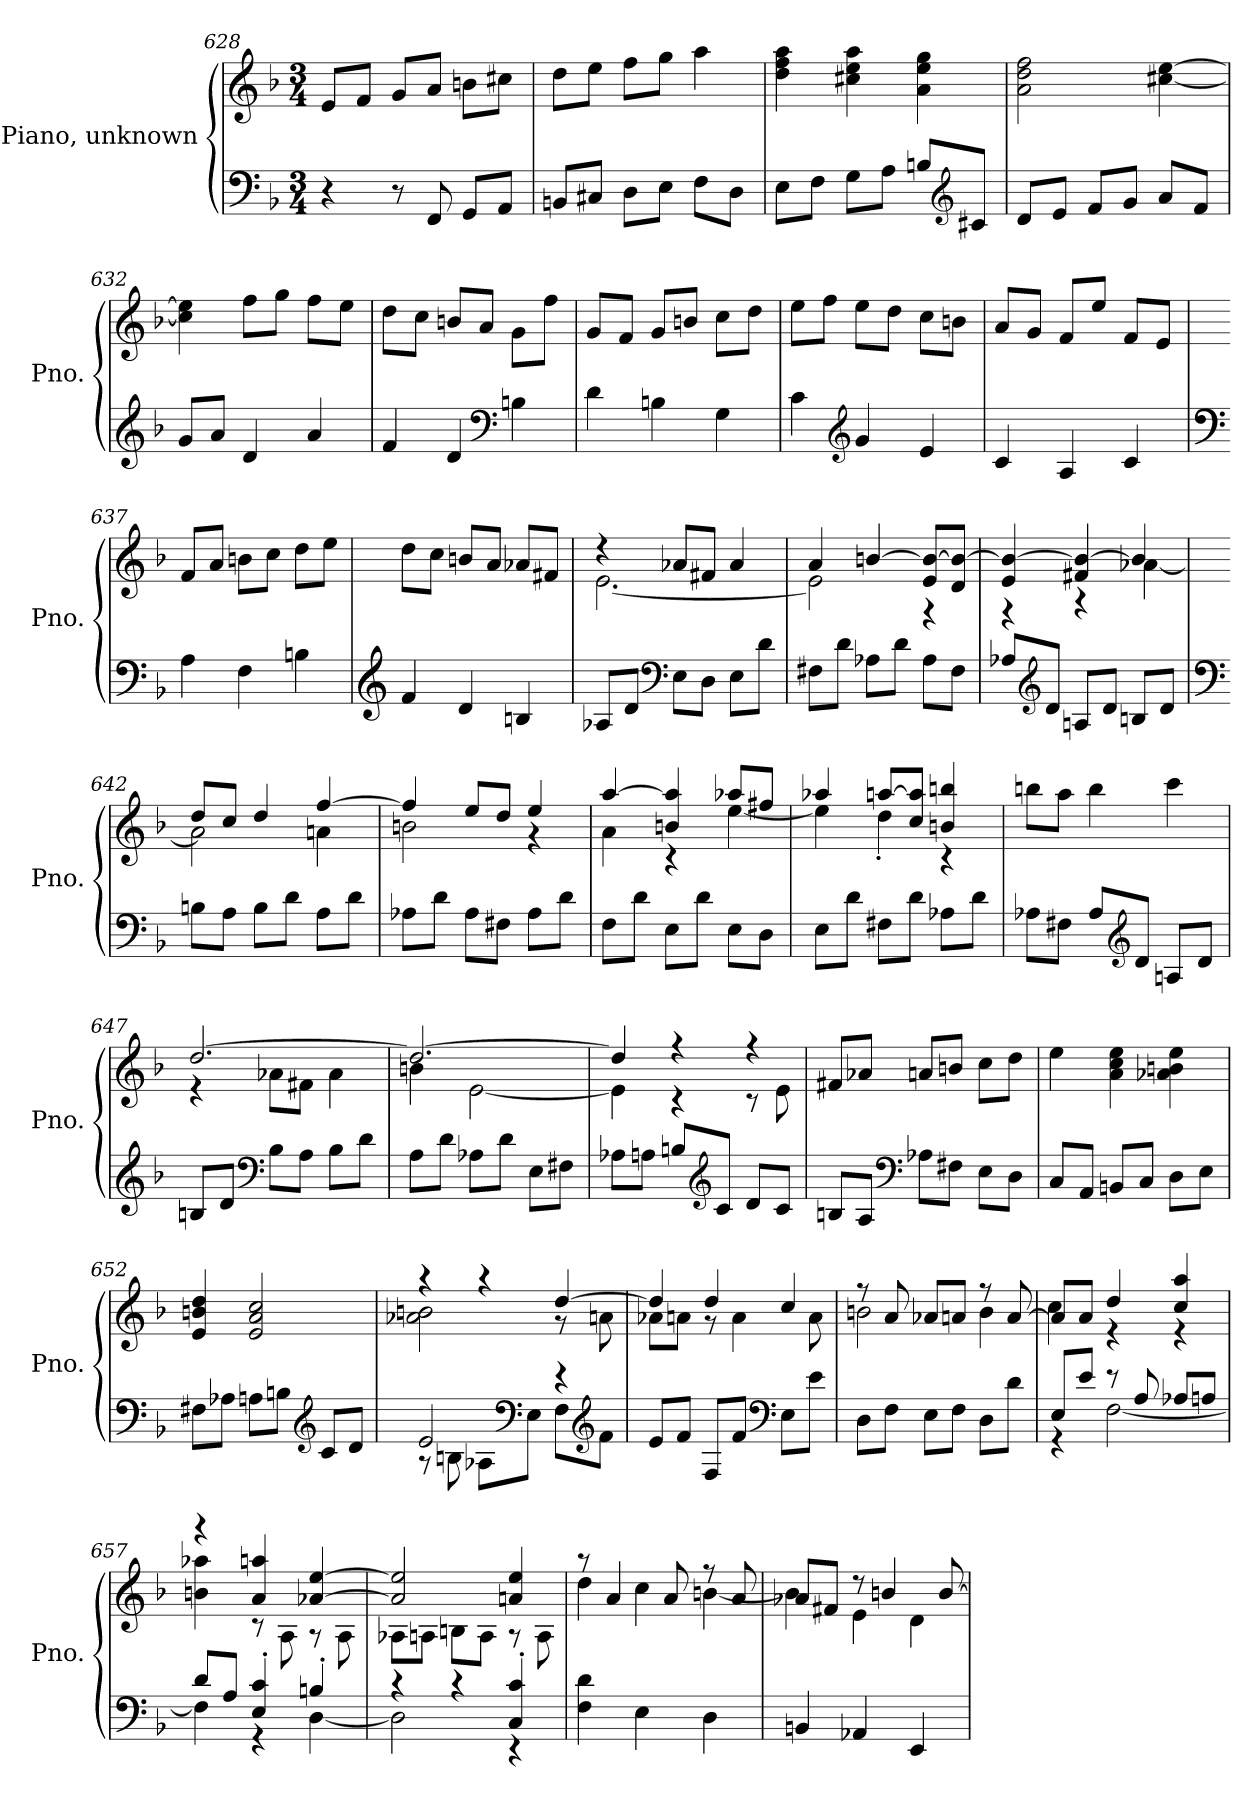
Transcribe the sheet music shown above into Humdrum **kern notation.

**kern	**kern
*part1	*part1
*staff2	*staff1
*I"Piano, unknown	*
*I'Pno.	*
!!LO:LB:g=z
*clefF4	*clefG2
*k[b-]	*k[b-]
*M3/4	*M3/4
=628	=628
4r	8e/L
.	8f/J
8r	8g/L
8FF/	8a/J
8GG/L	8bn\L
8AA/J	8cc#X\J
=629	=629
8BBn/L	8dd\L
8C#X/J	8ee\J
8D\L	8ff\L
8E\J	8gg\J
8F\L	4aa\
8D\J	.
=630	=630
8E\L	4dd\ 4ff\ 4aa\
8F\J	.
8G\L	4cc#X\ 4ee\ 4aa\
8A\J	.
8Bn/L	4a\ 4ee\ 4gg\
*clefG2	*
8c#X/J	.
=631	=631
8d/L	2a\ 2dd\ 2ff\
8e/J	.
8f/L	.
8g/J	.
8a/L	[4cc#X\ [4ee\
8f/J	.
=632	=632
8g/L	4cc#\] 4ee\]
8a/J	.
4d/	8ff\L
.	8gg\J
4a/	8ff\L
.	8ee\J
!!LO:LB:g=z
=633	=633
4f/	8dd\L
.	8cc\J
4d/	8bn/L
.	8a/J
*clefF4	*
4Bn\	8g\L
.	8ff\J
=634	=634
4d\	8g/L
.	8f/J
4Bn\	8g/L
.	8bn/J
4G\	8cc\L
.	8dd\J
=635	=635
4c\	8ee\L
.	8ff\J
*clefG2	*
4g/	8ee\L
.	8dd\J
4e/	8cc\L
.	8bn\J
=636	=636
4c/	8a/L
.	8g/J
4A/	8f/L
.	8ee/J
4c/	8f/L
.	8e/J
=637	=637
*clefF4	*
4A\	8f/L
.	8a/J
4F\	8bn\L
.	8cc\J
4Bn\	8dd\L
.	8ee\J
!!LO:LB:g=z
=638	=638
*clefG2	*
4f/	8dd\L
.	8cc\J
4d/	8bn/L
.	8a/J
4Bn/	8a-X/L
.	8f#X/J
=639	=639
*	*^
8A-X/L	4r	[2.e\
8d/J	.	.
*clefF4	*	*
8E\L	8a-X/L	.
8D\J	8f#X/J	.
8E\L	4a-/	.
8d\J	.	.
=640	=640	=640
8F#X\L	4a/	2e\]
8d\J	.	.
8A-X\L	[4bn/	.
8d\J	.	.
8A-\L	8e/ 8b/_L	4r
8F#\J	8d/ 8b/_J	.
=641	=641	=641
8A-X/L	4e/ 4b/_	4r
*clefG2	*	*
8d/J	.	.
8An/L	4f#X/ 4b/_	4r
8d/J	.	.
8Bn/L	4b/]	[4a-X\
8d/J	.	.
=642	=642	=642
*clefF4	*	*
8Bn\L	8dd/L	2a-\]
8A\J	8cc/J	.
8B\L	4dd/	.
8d\J	.	.
8A\L	[4ff/	4an\
8d\J	.	.
!!LO:LB:g=z	!!
=643	=643	=643
8A-X\L	4ff/]	2bn\
8d\J	.	.
8A-\L	8ee/L	.
8F#X\J	8dd/J	.
8A-\L	4ee/	4r
8d\J	.	.
=644	=644	=644
8F\L	[4aa/	4a\
8d\J	.	.
8E\L	4bn/ 4aa/]	4r
8d\J	.	.
8E\L	8aa-X/L	[4ee\
8D\J	8ff#X/J	.
=645	=645	=645
8E\L	4aa-X/	4ee\]
8d\J	.	.
8F#X\L	[8aan/L	4dd'\
8d\J	8cc/ 8aa/]J	.
8A-X\L	4bn/ 4bbn/	4r
8d\J	.	.
*	*v	*v
=646	=646
8A-X\L	8bbn\L
8F#X\J	8aa\J
8A-/L	4bb\
*clefG2	*
8d/J	.
8An/L	4ccc\
8d/J	.
=647	=647
*	*^
8Bn/L	[2.dd/	4r
8d/J	.	.
*clefF4	*	*
8B\L	.	8a-X\L
8A\J	.	8f#X\J
8B\L	.	4a-\
8d\J	.	.
!!LO:LB:g=z	!!
=648	=648	=648
8A\L	2.dd/_	4bn\
8d\J	.	.
8A-X\L	.	[2e\
8d\J	.	.
8E\L	.	.
8F#X\J	.	.
=649	=649	=649
8A-X\L	4dd/]	4e\]
8An\J	.	.
8Bn/L	4r	4r
*clefG2	*	*
8c/J	.	.
8d/L	4r	8r
8c/J	.	8e\
*	*v	*v
=650	=650
8Bn/L	8f#X/L
8A/J	8a-X/J
*clefF4	*
8A-X\L	8an/L
8F#X\J	8bn/J
8E\L	8cc\L
8D\J	8dd\J
=651	=651
8C/L	4ee\
8AA/J	.
8BBn/L	4a\ 4cc\ 4ee\
8C/J	.
8D\L	4a-X\ 4bn\ 4ee\
8E\J	.
!!LO:PB:g=z
=652	=652
8F#X\L	4e/ 4bn/ 4dd/
8A-X\J	.
8An\L	2e/ 2a/ 2cc/
8Bn\J	.
*clefG2	*
8c/L	.
8d/J	.
=653	=653
*^	*^
2e/	8r	4r	2a-X\ 2bn\
.	8Bn\	.	.
.	8A-X\L	4r	.
*clefF4	*	*	*
.	8E\J	.	.
4r	8F\L	[4dd/	8r
*clefG2	*	*	*
.	8f\J	.	8an\
*v	*v	*	*
=654	=654	=654
8e/L	4dd/]	8a-X\L
8f/J	.	8an\J
8F/L	4dd/	8r
8f/J	.	4a\
*clefF4	*	*
8E\L	4cc/	.
8e\J	.	8a\
=655	=655	=655
8D\L	8r	2bn\
8F\J	8a/	.
8E\L	8a-X/L	.
8F\J	8an/J	.
8D\L	8r	4b\
8d\J	[8a/	.
!!LO:LB:g=z	!!
=656	=656	=656
*^	*	*
8E/L	4r	8a/L]	4cc\
8e/J	.	8a/J	.
8r	[2F\	4dd/	4r
8A/	.	.	.
8A-X/L	.	4cc/ 4aa/	4r
8An/J	.	.	.
=657	=657	=657	=657
8d/L	4F\]	4r	4bn\ 4aa-X\
8A/J	.	.	.
4E/' 4c/'	4r	4a/ 4aan/	8r
.	.	.	8A\
4Bn'/	[4D\	[4a-X/ [4ee/	8r
.	.	.	8A\
=658	=658	=658	=658
4r	2D\]	2a-/] 2ee/]	8A-X\L
.	.	.	8An\J
4r	.	.	8Bn\L
.	.	.	8A\J
4C/' 4c/'	4r	4an/ 4ee/	8r
.	.	.	8A\
*v	*v	*	*
=659	=659	=659
4F\ 4d\	8r	4dd\
.	4a/	.
4E\	.	4cc\
.	8a/	.
4D\	8r	[4bn\
.	8a/	.
=660	=660	=660
4BBn/	8a-X/L	4b\]
.	8f#X/J	.
4AA-X/	8r	4e\
.	4bn/	.
4EE/	.	4d\
.	[8b/	.
*	*v	*v
=	=
*-	*-
